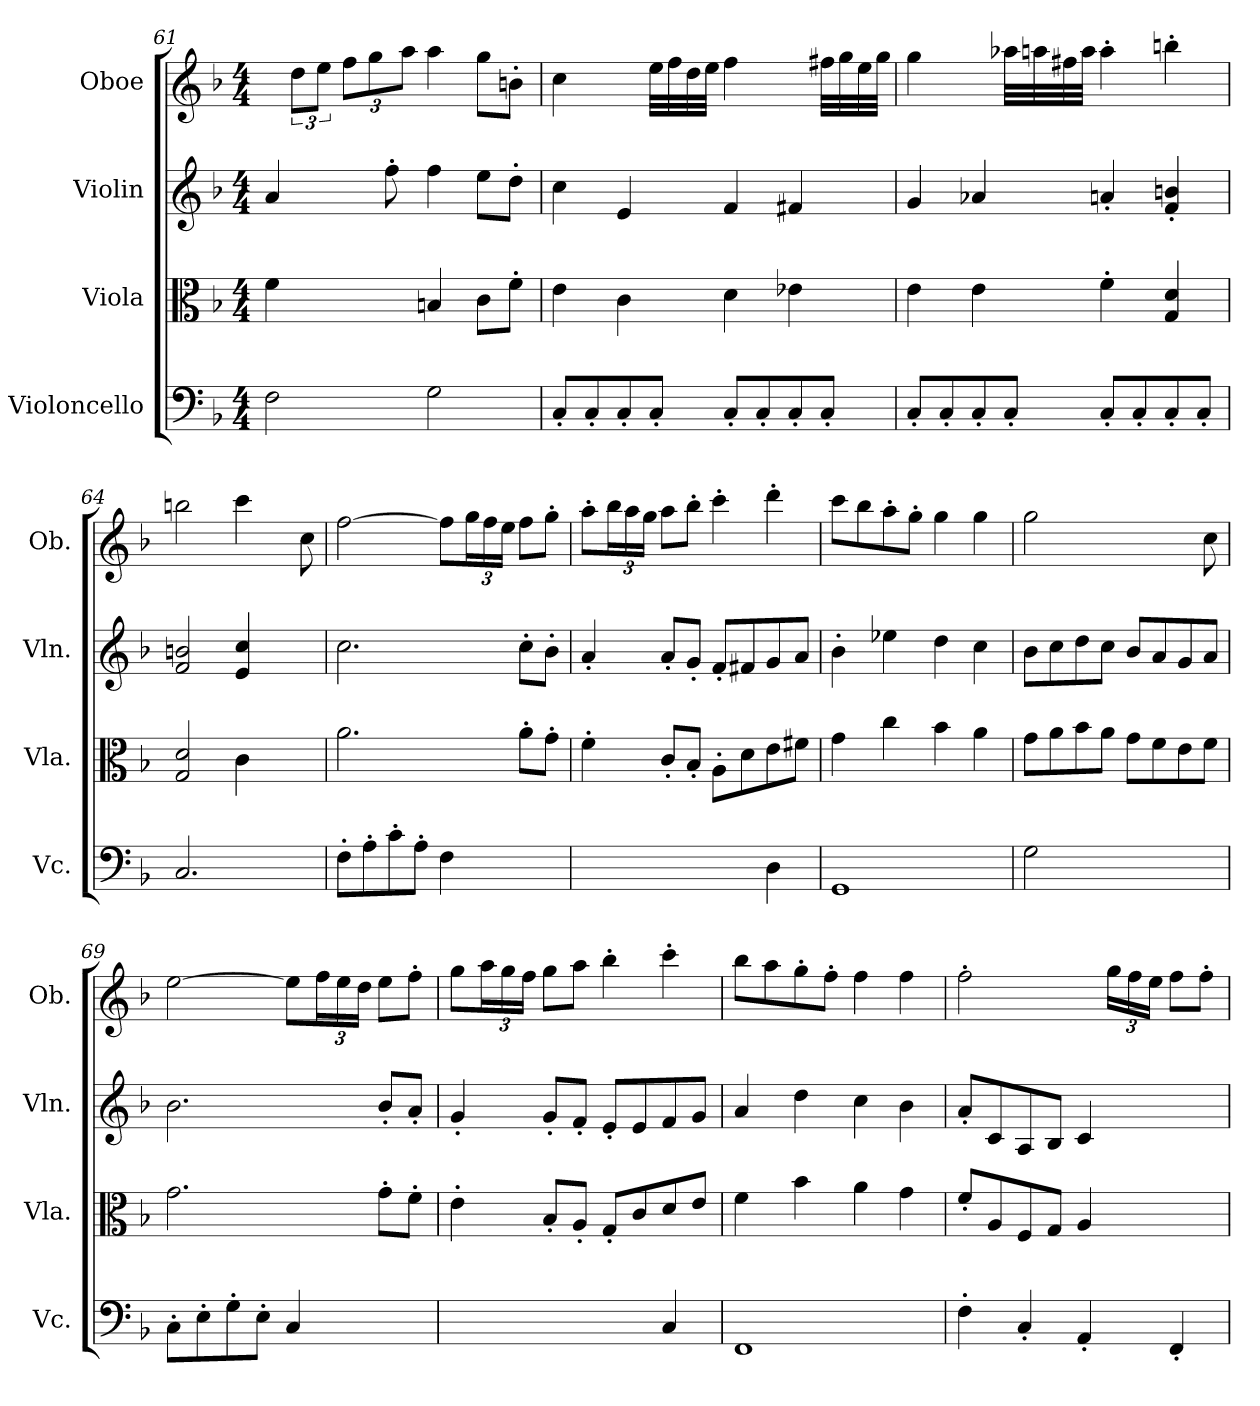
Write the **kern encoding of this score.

**kern	**kern	**kern	**kern
*part4	*part3	*part2	*part1
*staff4	*staff3	*staff2	*staff1
*I"Violoncello	*I"Viola	*I"Violin	*I"Oboe
*I'Vc.	*I'Vla.	*I'Vln.	*I'Ob.
*clefF4	*clefC3	*clefG2	*clefG2
*k[b-]	*k[b-]	*k[b-]	*k[b-]
*M4/4	*M4/4	*M4/4	*M4/4
=61	=61	=61	=61
2F\	4f\	4a/	12ryy
.	.	.	12dd\L
.	.	.	12ee\J
*	*	*	*Xbrackettup
.	4ryy	8ryy	12ff\L
.	.	.	12gg\
.	.	8ff'\	.
.	.	.	12aa\J
2G\	4Bn/	4ff\	4aa\
.	8c\L	8ee\L	8gg\L
.	8f'\J	8dd'\J	8bn'\J
=62	=62	=62	=62
8C'/L	4e\	4cc\	4cc\
8C'/	.	.	.
8C'/	4c\	4e/	8ryy
8C'/J	.	.	32ee\LLL
.	.	.	32ff\
.	.	.	32dd\
.	.	.	32ee\JJJ
8C'/L	4d\	4f/	4ff\
8C'/	.	.	.
8C'/	4e-X\	4f#X/	8ryy
8C'/J	.	.	32ff#X\LLL
.	.	.	32gg\
.	.	.	32ee\
.	.	.	32gg\JJJ
!!LO:LB:g=z
=63	=63	=63	=63
8C'/L	4e\	4g/	4gg\
8C'/	.	.	.
8C'/	4e\	4a-X/	8ryy
8C'/J	.	.	32aa-X\LLL
.	.	.	32aan\
.	.	.	32ff#X\
.	.	.	32aa\JJJ
8C'/L	4f'\	4an'/	4aa'\
8C'/	.	.	.
8C'/	4G/ 4d/	4f/' 4bn/'	4bbn'\
8C'/J	.	.	.
=64	=64	=64	=64
2.C/	2G/ 2d/	2f/ 2bn/	2bbn\
.	4c\	4e/ 4cc/	4ccc\
4ryy	4ryy	4ryy	8ryy
.	.	.	8cc\
=65	=65	=65	=65
8F'\L	2.a\	2.cc\	[2ff\
8A'\	.	.	.
8c'\	.	.	.
8A'\J	.	.	.
4F\	.	.	8ff\L]
.	.	.	24gg\L
.	.	.	24ff\
.	.	.	24ee\JJ
4ryy	8a'\L	8cc'\L	8ff\L
.	8g'\J	8b-'\J	8gg'\J
=66	=66	=66	=66
2ryy	4f'\	4a'/	8aa'\L
.	.	.	24bb-\L
.	.	.	24aa\
.	.	.	24gg\JJ
.	8c'/L	8a'/L	8aa\L
.	8B-'/J	8g'/J	8bb-'\J
4ryy	8A'\L	8f'/L	4ccc'\
.	8d\	8f#X/	.
4D\	8e\	8g/	4ddd'\
.	8f#X\J	8a/J	.
!!LO:LB:g=z
=67	=67	=67	=67
1GG	4g\	4b-'\	8ccc\L
.	.	.	8bb-\
.	4cc\	4ee-X\	8aa'\
.	.	.	8gg'\J
.	4b-\	4dd\	4gg\
.	4a\	4cc\	4gg\
=68	=68	=68	=68
2G\	8g\L	8b-\L	2gg\
.	8a\	8cc\	.
.	8b-\	8dd\	.
.	8a\J	8cc\J	.
2ryy	8g\L	8b-/L	4ryy
.	8f\	8a/	.
.	8e\	8g/	8ryy
.	8f\J	8a/J	8cc\
=69	=69	=69	=69
8C'\L	2.g\	2.b-\	[2ee\
8E'\	.	.	.
8G'\	.	.	.
8E'\J	.	.	.
4C/	.	.	8ee\L]
.	.	.	24ff\L
.	.	.	24ee\
.	.	.	24dd\JJ
4ryy	8g'\L	8b-'/L	8ee\L
.	8f'\J	8a'/J	8ff'\J
=70	=70	=70	=70
2ryy	4e'\	4g'/	8gg\L
.	.	.	24aa\L
.	.	.	24gg\
.	.	.	24ff\JJ
.	8B-'/L	8g'/L	8gg\L
.	8A'/J	8f'/J	8aa\J
4ryy	8G'/L	8e'/L	4bb-'\
.	8c/	8e/	.
4C/	8d/	8f/	4ccc'\
.	8e/J	8g/J	.
=71	=71	=71	=71
1FF	4f\	4a/	8bb-\L
.	.	.	8aa\
.	4b-\	4dd\	8gg'\
.	.	.	8ff'\J
.	4a\	4cc\	4ff\
.	4g\	4b-\	4ff\
!!LO:PB:g=z
=72	=72	=72	=72
4F'\	8f'/L	8a'/L	2ff'\
.	8A/	8c/	.
4C'/	8F/	8A/	.
.	8G/J	8B-/J	.
4AA'/	4A/	4c/	8ryy
.	.	.	24gg\LL
.	.	.	24ff\
.	.	.	24ee\JJ
4FF'/	4ryy	4ryy	8ff\L
.	.	.	8ff'\J
=	=	=	=
*-	*-	*-	*-
